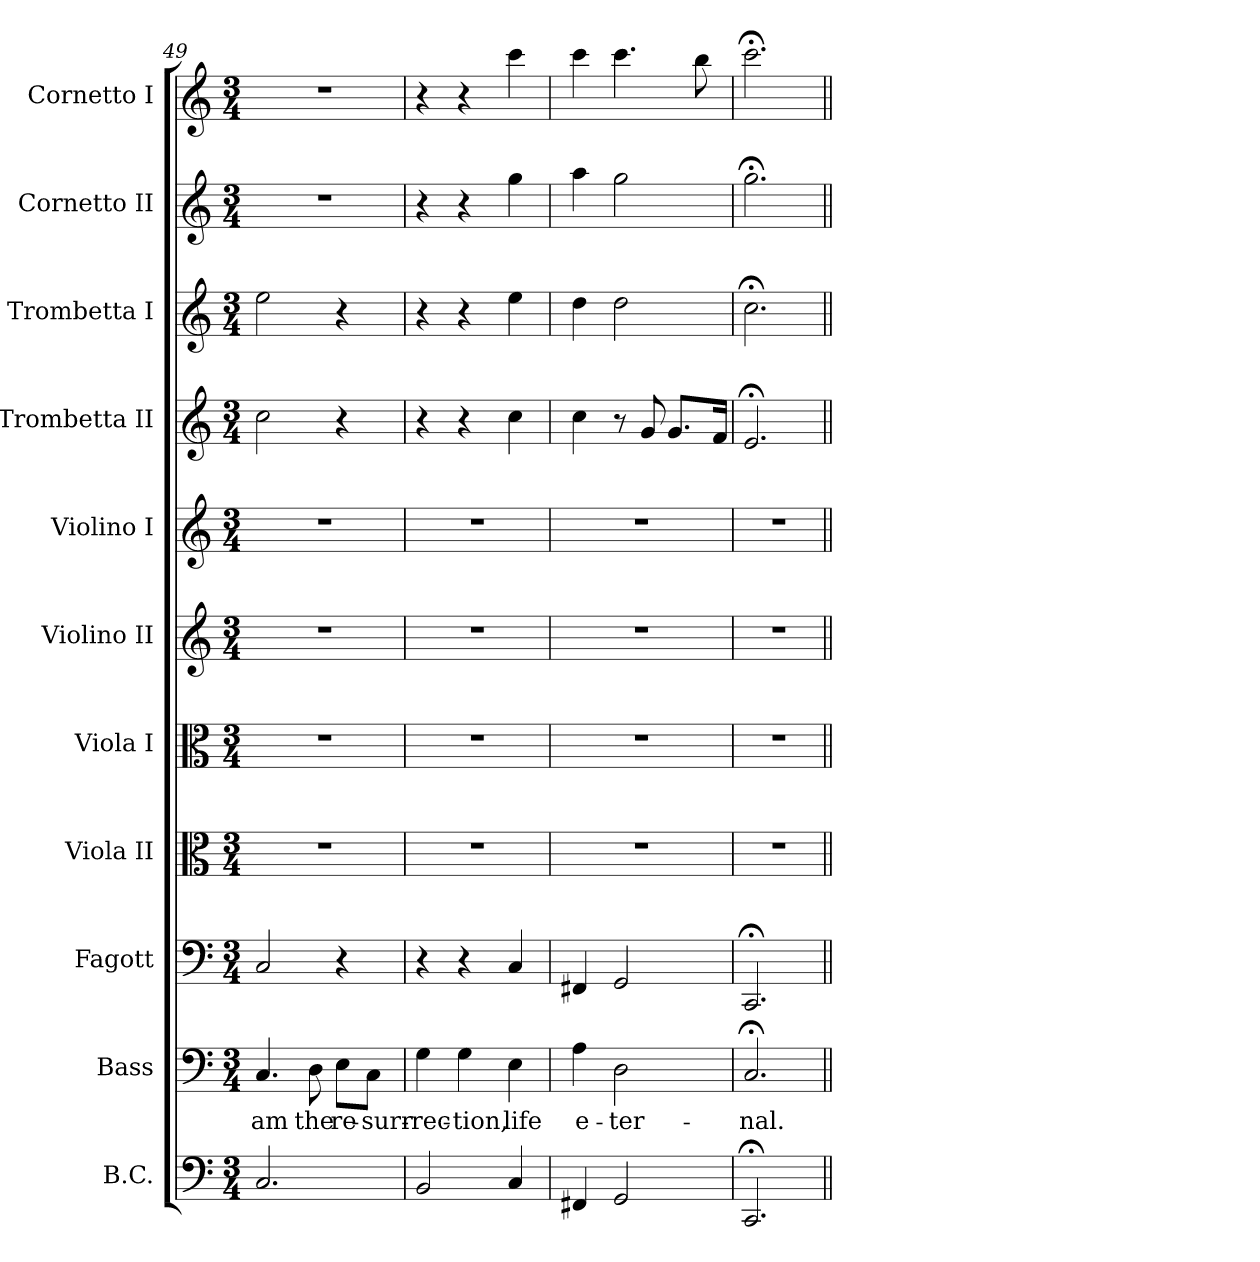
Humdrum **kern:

**kern	**kern	**text	**kern	**kern	**kern	**kern	**kern	**kern	**kern	**kern	**kern
*part11	*part10	*part10	*part9	*part8	*part7	*part6	*part5	*part4	*part3	*part2	*part1
*staff11	*staff10	*staff10	*staff9	*staff8	*staff7	*staff6	*staff5	*staff4	*staff3	*staff2	*staff1
*I"B.C.	*I"Bass	*	*I"Fagott	*I"Viola II	*I"Viola I	*I"Violino II	*I"Violino I	*I"Trombetta II	*I"Trombetta I	*I"Cornetto II	*I"Cornetto I
*	*I'B.	*	*I'Fg.	*I'Vla.	*I'Vla.	*	*	*	*	*	*
*clefF4	*clefF4	*	*clefF4	*clefC3	*clefC3	*clefG2	*clefG2	*clefG2	*clefG2	*clefG2	*clefG2
*k[]	*k[]	*	*k[]	*k[]	*k[]	*k[]	*k[]	*k[]	*k[]	*k[]	*k[]
*C:	*C:	*	*C:	*C:	*C:	*C:	*C:	*C:	*C:	*C:	*C:
*M3/4	*M3/4	*	*M3/4	*M3/4	*M3/4	*M3/4	*M3/4	*M3/4	*M3/4	*M3/4	*M3/4
=49	=49	=49	=49	=49	=49	=49	=49	=49	=49	=49	=49
!	!	!LO:LY:b:color=#000000	!	!LO:N:vis=1	!LO:N:vis=1	!LO:N:vis=1	!LO:N:vis=1	!	!	!LO:N:vis=1	!LO:N:vis=1
2.Ci/	4.Ci/	am	2Ci/	2.r	2.r	2.r	2.r	2cci\	2eei\	2.r	2.r
!	!	!LO:LY:b:color=#000000	!	!	!	!	!	!	!	!	!
.	8Di\	the	.	.	.	.	.	.	.	.	.
!	!	!LO:LY:b:color=#000000	!	!	!	!	!	!	!	!	!
.	8Ei\L	re-	4r	.	.	.	.	4r	4r	.	.
!	!	!LO:LY:b:color=#000000	!	!	!	!	!	!	!	!	!
.	8Ci\J	-surr-	.	.	.	.	.	.	.	.	.
=50	=50	=50	=50	=50	=50	=50	=50	=50	=50	=50	=50
!	!	!LO:LY:b:color=#000000	!	!LO:N:vis=1	!LO:N:vis=1	!LO:N:vis=1	!LO:N:vis=1	!	!	!	!
2BBi/	4Gi\	-rec-	4r	2.r	2.r	2.r	2.r	4r	4r	4r	4r
!	!	!LO:LY:b:color=#000000	!	!	!	!	!	!	!	!	!
.	4Gi\	-tion,	4r	.	.	.	.	4r	4r	4r	4r
!	!	!LO:LY:b:color=#000000	!	!	!	!	!	!	!	!	!
4Ci/	4Ei\	life	4Ci/	.	.	.	.	4cci\	4eei\	4ggi\	4ccci\
=51	=51	=51	=51	=51	=51	=51	=51	=51	=51	=51	=51
!	!	!LO:LY:b:color=#000000	!	!LO:N:vis=1	!LO:N:vis=1	!LO:N:vis=1	!LO:N:vis=1	!	!	!	!
4FF#Xi/	4Ai\	e-	4FF#Xi/	2.r	2.r	2.r	2.r	4cci\	4ddi\	4aai\	4ccci\
!	!	!LO:LY:b:color=#000000	!	!	!	!	!	!	!	!	!
2GGi/	2Di\	-ter-	2GGi/	.	.	.	.	8r	2ddi\	2ggi\	4.ccci\
.	.	.	.	.	.	.	.	8gi/	.	.	.
.	.	.	.	.	.	.	.	8.gi/L	.	.	.
.	.	.	.	.	.	.	.	.	.	.	8bbi\
.	.	.	.	.	.	.	.	16fi/Jk	.	.	.
=52	=52	=52	=52	=52	=52	=52	=52	=52	=52	=52	=52
!	!	!LO:LY:b:color=#000000	!	!LO:N:vis=1	!LO:N:vis=1	!LO:N:vis=1	!LO:N:vis=1	!	!	!	!
2.CC;i/	2.C;i/	-nal.	2.CC;i/	2.r	2.r	2.r	2.r	2.e;i/	2.cc;i\	2.gg;i\	2.ccc;i\
=||	=||	=||	=||	=||	=||	=||	=||	=||	=||	=||	=||
*-	*-	*-	*-	*-	*-	*-	*-	*-	*-	*-	*-
